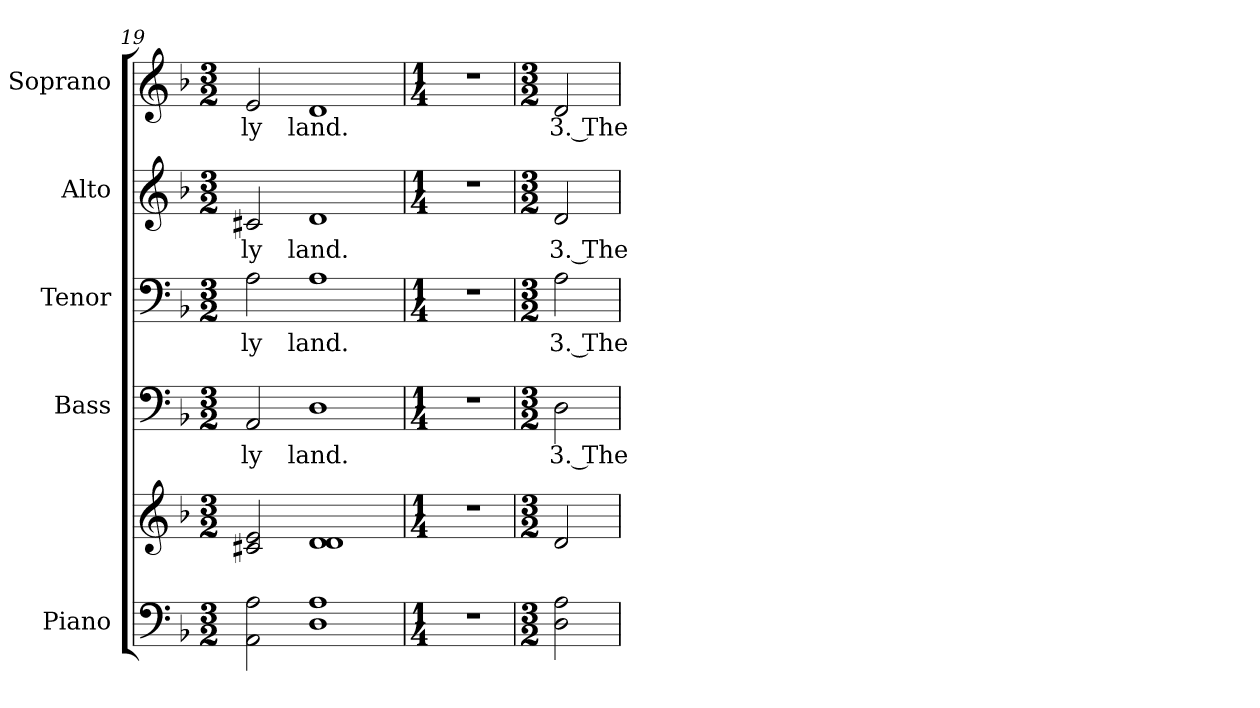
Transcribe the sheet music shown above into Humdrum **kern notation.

**kern	**kern	**kern	**text	**kern	**text	**kern	**text	**kern	**text
*part5	*part5	*part4	*part4	*part3	*part3	*part2	*part2	*part1	*part1
*staff6	*staff5	*staff4	*staff4	*staff3	*staff3	*staff2	*staff2	*staff1	*staff1
*I"Piano	*	*I"Bass	*	*I"Tenor	*	*I"Alto	*	*I"Soprano	*
*I'Pno.	*	*I'B.	*	*I'T.	*	*I'A.	*	*I'S.	*
*clefF4	*clefG2	*clefF4	*	*clefF4	*	*clefG2	*	*clefG2	*
*k[b-]	*k[b-]	*k[b-]	*	*k[b-]	*	*k[b-]	*	*k[b-]	*
*F:	*F:	*F:	*	*F:	*	*F:	*	*F:	*
*M3/2	*M3/2	*M3/2	*	*M3/2	*	*M3/2	*	*M3/2	*
=19	=19	=19	=19	=19	=19	=19	=19	=19	=19
!	!	!	!LO:LY:b:color=#000000	!	!	!	!	!	!
!	!	!	!	!	!LO:LY:b:color=#000000	!	!	!	!
!	!	!	!	!	!	!	!LO:LY:b:color=#000000	!	!
!	!	!	!	!	!	!	!	!	!LO:LY:b:color=#000000
2AAi\ 2Ai	2c#Xi/ 2ei	2AAi/	-ly	2Ai\	-ly	2c#Xi/	-ly	2ei/	-ly
!	!	!	!LO:LY:b:color=#000000	!	!	!	!	!	!
!	!	!	!	!	!LO:LY:b:color=#000000	!	!	!	!
!	!	!	!	!	!	!	!LO:LY:b:color=#000000	!	!
!	!	!	!	!	!	!	!	!	!LO:LY:b:color=#000000
1Di 1Ai	1di 1di	1Di	land.	1Ai	land.	1di	land.	1di	land.
!!LO:PB:g=z
=20	=20	=20	=20	=20	=20	=20	=20	=20	=20
*M1/4	*M1/4	*M1/4	*	*M1/4	*	*M1/4	*	*M1/4	*
!LO:N:vis=1	!LO:N:vis=1	!LO:N:vis=1	!	!LO:N:vis=1	!	!LO:N:vis=1	!	!LO:N:vis=1	!
4r	4r	4r	.	4r	.	4r	.	4r	.
=21	=21	=21	=21	=21	=21	=21	=21	=21	=21
*M3/2	*M3/2	*M3/2	*	*M3/2	*	*M3/2	*	*M3/2	*
!	!	!	!LO:LY:b:color=#000000	!	!	!	!	!	!
!	!	!	!	!	!LO:LY:b:color=#000000	!	!	!	!
!	!	!	!	!	!	!	!LO:LY:b:color=#000000	!	!
!	!	!	!	!	!	!	!	!	!LO:LY:b:color=#000000
2Di\ 2Ai	2di/	2Di\	3. The	2Ai\	3. The	2di/	3. The	2di/	3. The
=	=	=	=	=	=	=	=	=	=
*-	*-	*-	*-	*-	*-	*-	*-	*-	*-
